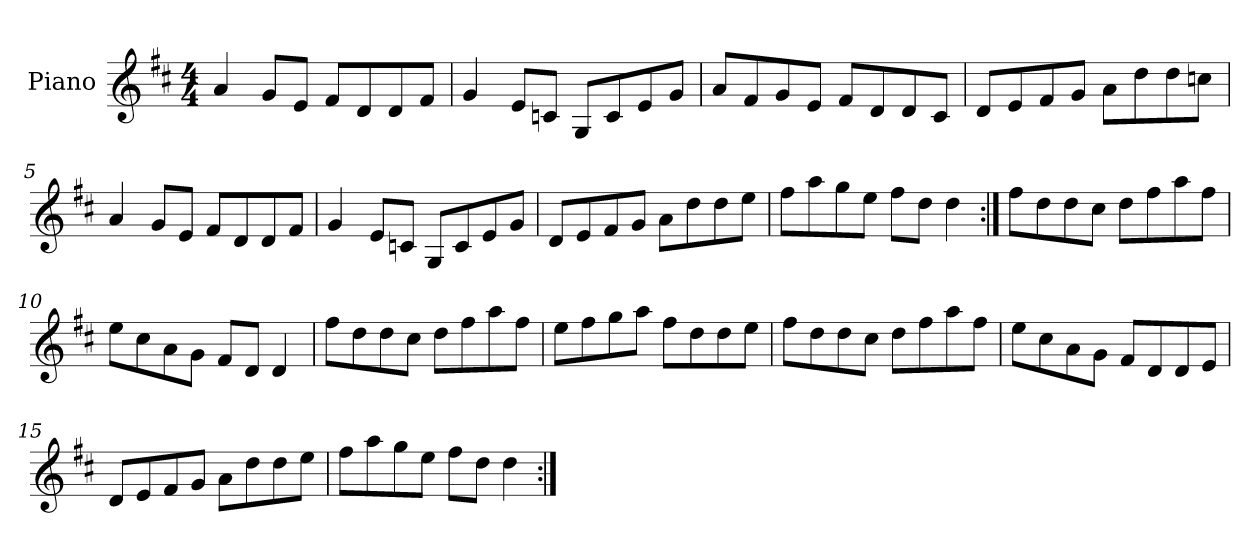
**kern
*part1
*staff1
*I"Piano
*I'Pno
*clefG2
*k[f#c#]
*D:
*M4/4
=1
4a/
8g/L
8e/J
8f#/L
8d/
8d/
8f#/J
=2
4g/
8e/L
8cn/J
8G/L
8c/
8e/
8g/J
=3
8a/L
8f#/
8g/
8e/J
8f#/L
8d/
8d/
8c#/J
=4
8d/L
8e/
8f#/
8g/J
8a\L
8dd\
8dd\
8ccn\J
!!LO:LB:g=z
=5
4a/
8g/L
8e/J
8f#/L
8d/
8d/
8f#/J
=6
4g/
8e/L
8cn/J
8G/L
8c/
8e/
8g/J
=7
8d/L
8e/
8f#/
8g/J
8a\L
8dd\
8dd\
8ee\J
=8
8ff#\L
8aa\
8gg\
8ee\J
8ff#\L
8dd\J
4dd\
!!LO:LB:g=z
=9:|!
8ff#\L
8dd\
8dd\
8cc#\J
8dd\L
8ff#\
8aa\
8ff#\J
=10
8ee\L
8cc#\
8a\
8g\J
8f#/L
8d/J
4d/
=11
8ff#\L
8dd\
8dd\
8cc#\J
8dd\L
8ff#\
8aa\
8ff#\J
=12
8ee\L
8ff#\
8gg\
8aa\J
8ff#\L
8dd\
8dd\
8ee\J
!!LO:LB:g=z
=13
8ff#\L
8dd\
8dd\
8cc#\J
8dd\L
8ff#\
8aa\
8ff#\J
=14
8ee\L
8cc#\
8a\
8g\J
8f#/L
8d/
8d/
8e/J
=15
8d/L
8e/
8f#/
8g/J
8a\L
8dd\
8dd\
8ee\J
=16
8ff#\L
8aa\
8gg\
8ee\J
8ff#\L
8dd\J
4dd\
=:|!
*-
